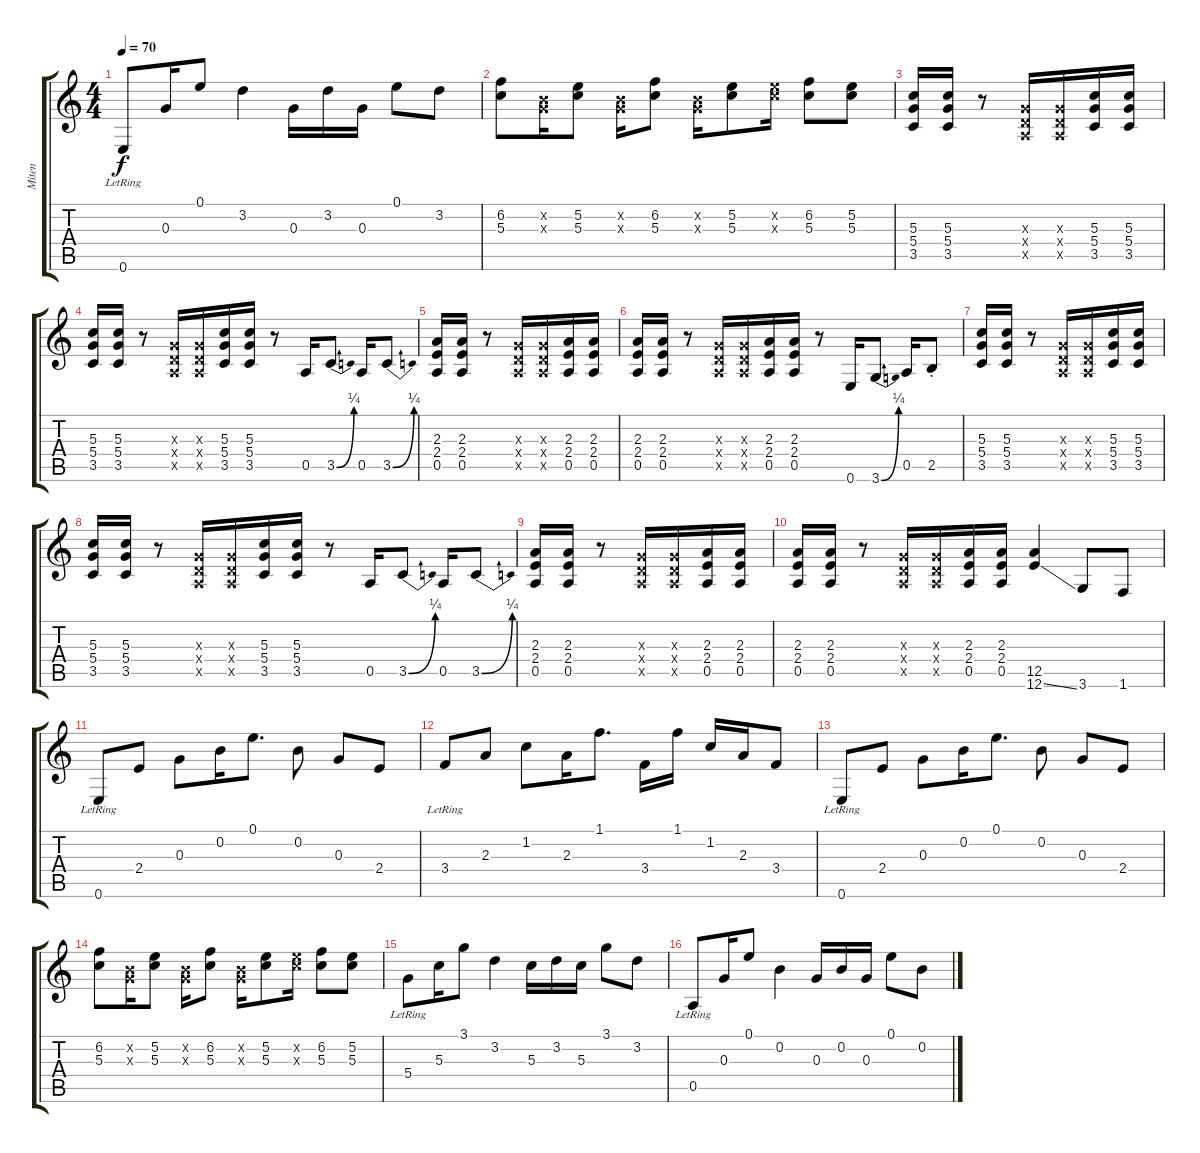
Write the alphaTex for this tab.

\track ("Miten" "Miten") {instrument distortionguitar}
\staff {score tabs}
\tuning (E4 B3 G3 D3 A2 E2) {hide}
\ts (4 4)
\tempo 70
\clef g2
\ks c
0.6{lr}.8{dy f} 0.3.16 0.1.8 3.2.4 0.3.16 3.2.16 0.3.16 0.1.8 3.2.8 |
(6.2 5.3).8 (0.2{x} 0.3{x}).16 (5.2 5.3).8 (0.2{x} 0.3{x}).16 (6.2 5.3).8 (0.2{x} 0.3{x}).16 (5.2 5.3).8 (5.2{x} 5.3{x}).16 (6.2 5.3).8 (5.2 5.3).8 |
(5.3 5.4 3.5).16 (5.3 5.4 3.5).16 r.8 (0.3{x} 0.4{x} 0.5{x}).16 (0.3{x} 0.4{x} 0.5{x}).16 (5.3 5.4 3.5).16 (5.3 5.4 3.5).16 |
(5.3 5.4 3.5).16 (5.3 5.4 3.5).16 r.8 (0.3{x} 0.4{x} 0.5{x}).16 (0.3{x} 0.4{x} 0.5{x}).16 (5.3 5.4 3.5).16 (5.3 5.4 3.5).16 r.8 0.5.16 3.5{be (bend 0 0 60 1)}.8 0.5.16 3.5{be (bend 0 0 60 1)}.8 |
(2.3 2.4 0.5).16 (2.3 2.4 0.5).16 r.8 (0.3{x} 0.4{x} 0.5{x}).16 (0.3{x} 0.4{x} 0.5{x}).16 (2.3 2.4 0.5).16 (2.3 2.4 0.5).16 |
(2.3 2.4 0.5).16 (2.3 2.4 0.5).16 r.8 (0.3{x} 0.4{x} 0.5{x}).16 (0.3{x} 0.4{x} 0.5{x}).16 (2.3 2.4 0.5).16 (2.3 2.4 0.5).16 r.8 0.6.16 3.6{be (bend 0 0 60 1)}.8 0.5.16 2.5{st}.8 |
(5.3 5.4 3.5).16 (5.3 5.4 3.5).16 r.8 (0.3{x} 0.4{x} 0.5{x}).16 (0.3{x} 0.4{x} 0.5{x}).16 (5.3 5.4 3.5).16 (5.3 5.4 3.5).16 |
(5.3 5.4 3.5).16 (5.3 5.4 3.5).16 r.8 (0.3{x} 0.4{x} 0.5{x}).16 (0.3{x} 0.4{x} 0.5{x}).16 (5.3 5.4 3.5).16 (5.3 5.4 3.5).16 r.8 0.5.16 3.5{be (bend 0 0 60 1)}.8 0.5.16 3.5{be (bend 0 0 60 1)}.8 |
(2.3 2.4 0.5).16 (2.3 2.4 0.5).16 r.8 (0.3{x} 0.4{x} 0.5{x}).16 (0.3{x} 0.4{x} 0.5{x}).16 (2.3 2.4 0.5).16 (2.3 2.4 0.5).16 |
(2.3 2.4 0.5).16 (2.3 2.4 0.5).16 r.8 (0.3{x} 0.4{x} 0.5{x}).16 (0.3{x} 0.4{x} 0.5{x}).16 (2.3 2.4 0.5).16 (2.3 2.4 0.5).16 (12.5 12.6{ss}).4 3.6.8 1.6.8 |
0.6{lr}.8 2.4.8 0.3.8 0.2.16 0.1.8{d} 0.2.8 0.3.8 2.4.8 |
3.4{lr}.8 2.3.8 1.2.8 2.3.16 1.1.8{d} 3.4.16 1.1.16 1.2.16 2.3.16 3.4.8 |
0.6{lr}.8 2.4.8 0.3.8 0.2.16 0.1.8{d} 0.2.8 0.3.8 2.4.8 |
(6.2 5.3).8 (0.2{x} 0.3{x}).16 (5.2 5.3).8 (0.2{x} 0.3{x}).16 (6.2 5.3).8 (0.2{x} 0.3{x}).16 (5.2 5.3).8 (5.2{x} 5.3{x}).16 (6.2 5.3).8 (5.2 5.3).8 |
5.4{lr}.8 5.3.16 3.1.8 3.2.4 5.3.16 3.2.16 5.3.16 3.1.8 3.2.8 |
0.5{lr}.8 0.3.16 0.1.8 0.2.4 0.3.16 0.2.16 0.3.16 0.1.8 0.2.8
